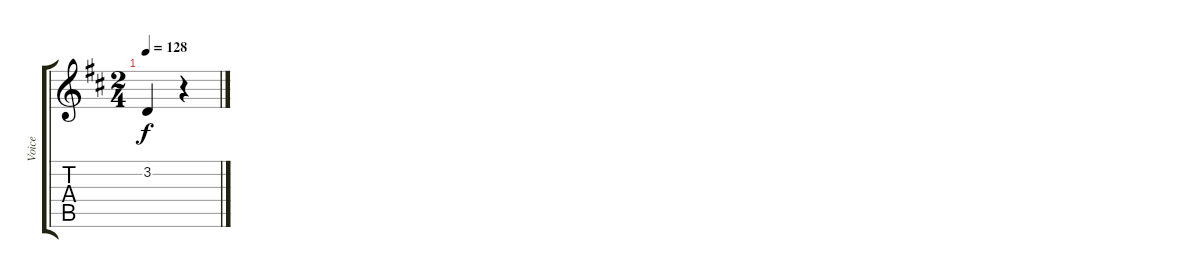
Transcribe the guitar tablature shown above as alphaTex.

\track ("Voice" "Voice") {instrument accordion}
\staff {score tabs}
\tuning (E4 B3 G3 D3 A2 E2) {hide}
\ts (2 4)
\tempo 128
\clef g2
\ks d
3.2{t}.4{dy f} r.4
